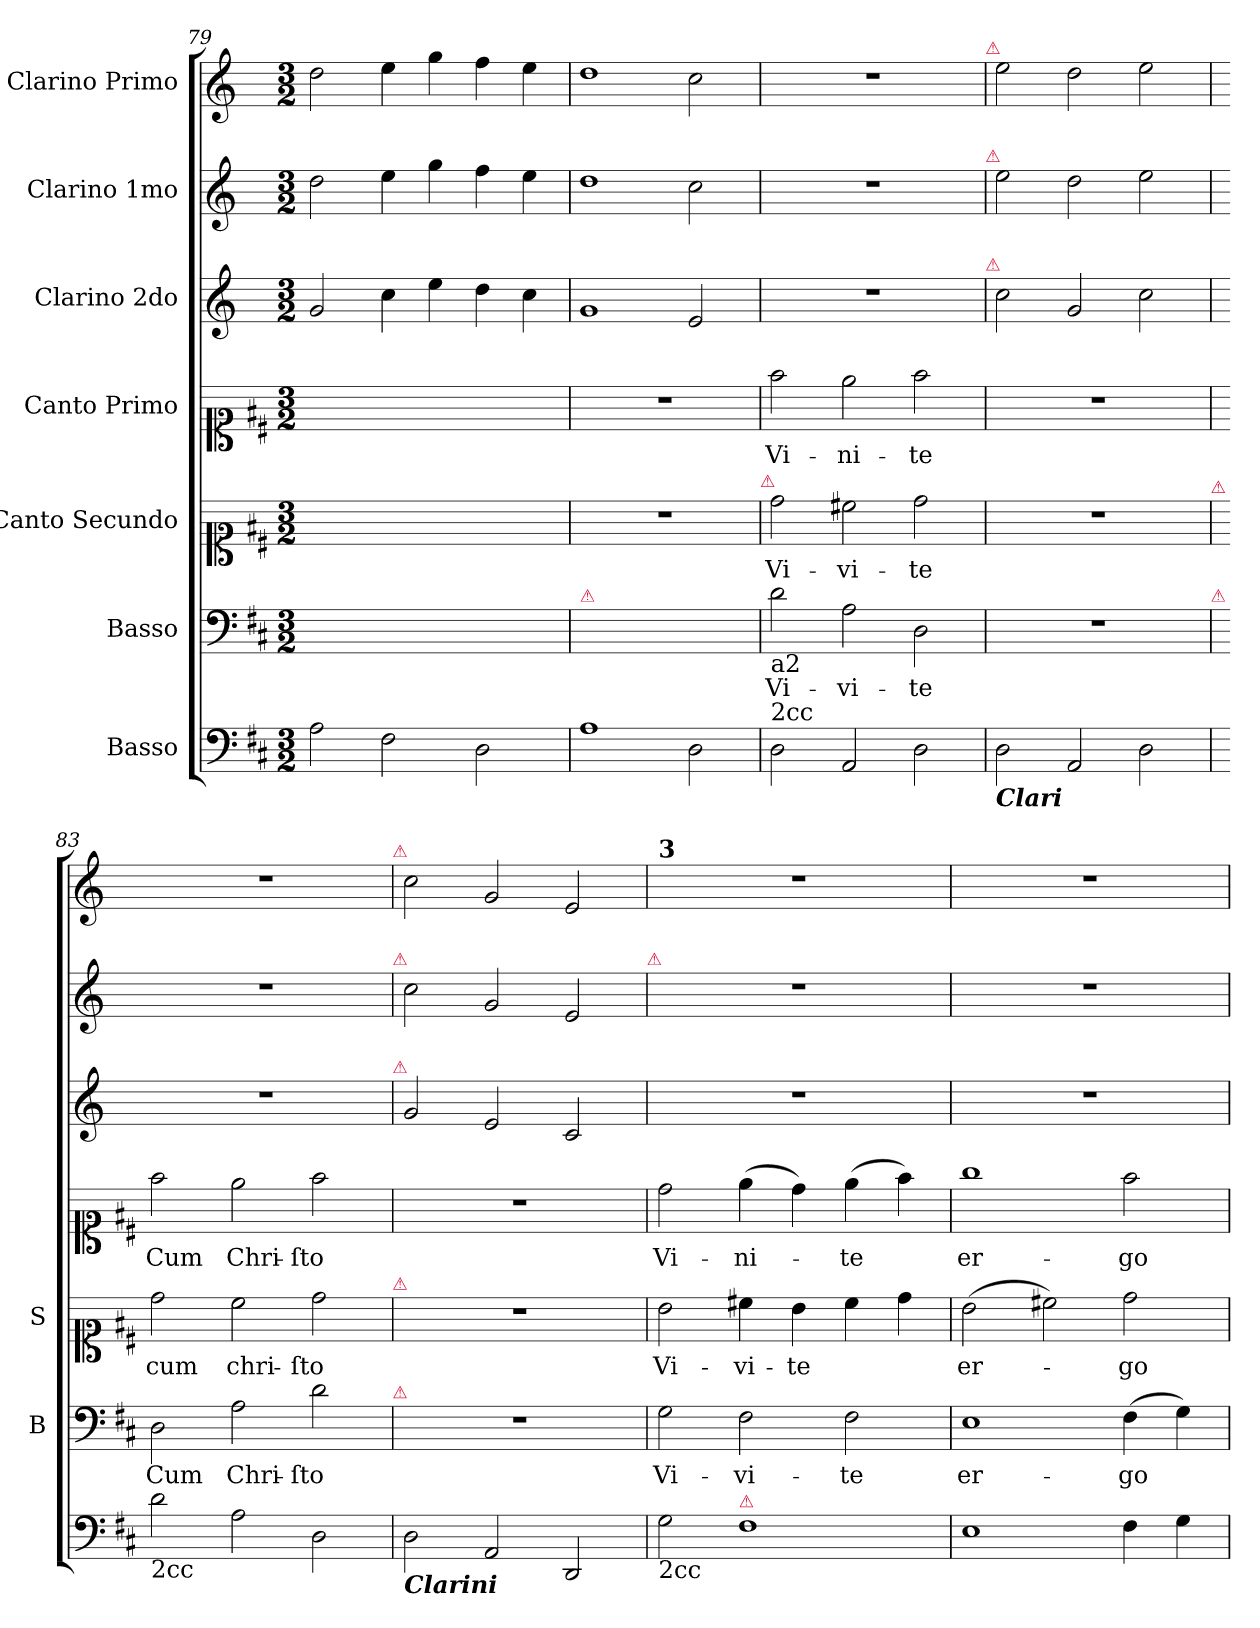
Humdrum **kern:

**kern	**kern	**text	**kern	**text	**kern	**text	**kern	**kern	**kern
*part7	*part6	*part6	*part5	*part5	*part4	*part4	*part3	*part2	*part1
*staff7	*staff6	*staff6	*staff5	*staff5	*staff4	*staff4	*staff3	*staff2	*staff1
*I"Basso	*I"Basso	*	*I"Canto Secundo	*	*I"Canto Primo	*	*I"Clarino 2do	*I"Clarino 1mo	*I"Clarino Primo
*	*I'B	*	*I'S	*	*	*	*	*	*
*clefF4	*clefF4	*	*clefC1	*	*clefC1	*	*clefG2	*clefG2	*clefG2
*	*	*	*	*	*	*	*ITrd-1c-2	*ITrd-1c-2	*ITrd-1c-2
*k[f#c#]	*k[f#c#]	*	*k[f#c#]	*	*k[f#c#]	*	*k[f#c#]	*k[f#c#]	*k[f#c#]
*M3/2	*M3/2	*	*M3/2	*	*M3/2	*	*M3/2	*M3/2	*M3/2
=79	=79	=79	=79	=79	=79	=79	=79	=79	=79
2A\	1.ryy	.	1.ryy	.	1.ryy	.	2a/	2ee\	2ee\
2F#\	.	.	.	.	.	.	4dd\	4ff#\	4ff#\
.	.	.	.	.	.	.	4ff#\	4aa\	4aa\
2D\	.	.	.	.	.	.	4ee\	4gg\	4gg\
.	.	.	.	.	.	.	4dd\	4ff#\	4ff#\
=80	=80	=80	=80	=80	=80	=80	=80	=80	=80
!	!LO:TX:a:color=crimson:t=⚠	!	!	!	!	!	!	!	!
1A	1.ryy	.	1.r	.	1.r	.	1a	1ee	1ee
2D\	.	.	.	.	.	.	2f#/	2dd\	2dd\
!	!	!	!LO:TX:a:color=crimson:t=⚠	!	!	!	!	!	!
=81	=81	=81	=81	=81	=81	=81	=81	=81	=81
!	!LO:TX:b:t=a2	!	!	!	!	!	!	!	!
!LO:TX:a:t=2cc	!	!	!	!	!	!	!	!	!
2D\	2d\	Vi-	2dd\	Vi-	2ff#\	Vi-	1.r	1.r	1.r
2AA/	2A\	-vi-	2cc#X\	-vi-	2ee\	-ni-	.	.	.
2D\	2D\	-te	2dd\	-te	2ff#\	-te	.	.	.
!	!	!	!	!	!	!	!	!	!LO:TX:a:color=crimson:t=⚠
!	!	!	!	!	!	!	!	!LO:TX:a:color=crimson:t=⚠	!
!	!	!	!	!	!	!	!LO:TX:a:color=crimson:t=⚠	!	!
=82	=82	=82	=82	=82	=82	=82	=82	=82	=82
!LO:TX:b:Bi:t=Clari	!	!	!	!	!	!	!	!	!
2D\	1.r	.	1.r	.	1.r	.	2dd\	2ff#\	2ff#\
2AA/	.	.	.	.	.	.	2a/	2ee\	2ee\
2D\	.	.	.	.	.	.	2dd\	2ff#\	2ff#\
!	!	!	!LO:TX:a:color=crimson:t=⚠	!	!	!	!	!	!
!	!LO:TX:a:color=crimson:t=⚠	!	!	!	!	!	!	!	!
=83	=83	=83	=83	=83	=83	=83	=83	=83	=83
!LO:TX:b:t=2cc	!	!	!	!	!	!	!	!	!
2d\	2D\	Cum	2dd\	cum	2ff#\	Cum	1.r	1.r	1.r
2A\	2A\	Chri-	2cc#\	chri-	2ee\	Chri-	.	.	.
2D\	2d\	-ſto	2dd\	-ſto	2ff#\	-ſto	.	.	.
!	!	!	!	!	!	!	!	!	!LO:TX:a:color=crimson:t=⚠
!	!	!	!	!	!	!	!	!LO:TX:a:color=crimson:t=⚠	!
!	!	!	!	!	!	!	!LO:TX:a:color=crimson:t=⚠	!	!
!	!	!	!LO:TX:a:color=crimson:t=⚠	!	!	!	!	!	!
!	!LO:TX:a:color=crimson:t=⚠	!	!	!	!	!	!	!	!
=84	=84	=84	=84	=84	=84	=84	=84	=84	=84
!LO:TX:b:Bi:t=Clarini	!	!	!	!	!	!	!	!	!
2D\	1.r	.	1.r	.	1.r	.	2a/	2dd\	2dd\
2AA/	.	.	.	.	.	.	2f#/	2a/	2a/
2DD/	.	.	.	.	.	.	2d/	2f#/	2f#/
!	!	!	!	!	!	!	!	!LO:TX:a:color=crimson:t=⚠	!
=85	=85	=85	=85	=85	=85	=85	=85	=85	=85
!	!	!	!	!	!	!	!	!	!LO:TX:a:B:t=3
!LO:TX:b:t=2cc	!	!	!	!	!	!	!	!	!
2G\	2G\	Vi-	2b\	Vi-	2dd\	Vi-	1.r	1.r	1.r
!LO:TX:a:color=crimson:t=⚠	!	!	!	!	!	!	!	!	!
1F#	2F#\	-vi-	4cc#X\	-vi-	(>4ee\	-ni-	.	.	.
.	.	.	4b\	-te	4dd\)	.	.	.	.
.	2F#\	-te	4cc#\	.	(>4ee\	-te	.	.	.
.	.	.	4dd\	.	4ff#\)	.	.	.	.
=86	=86	=86	=86	=86	=86	=86	=86	=86	=86
1E	1E	er-	(>2b\	er-	1gg	er-	1.r	1.r	1.r
.	.	.	2cc#X\)	.	.	.	.	.	.
4F#\	(>4F#\	-go	2dd\	-go	2ff#\	-go	.	.	.
4G\	4G\)	.	.	.	.	.	.	.	.
=	=	=	=	=	=	=	=	=	=
*-	*-	*-	*-	*-	*-	*-	*-	*-	*-
